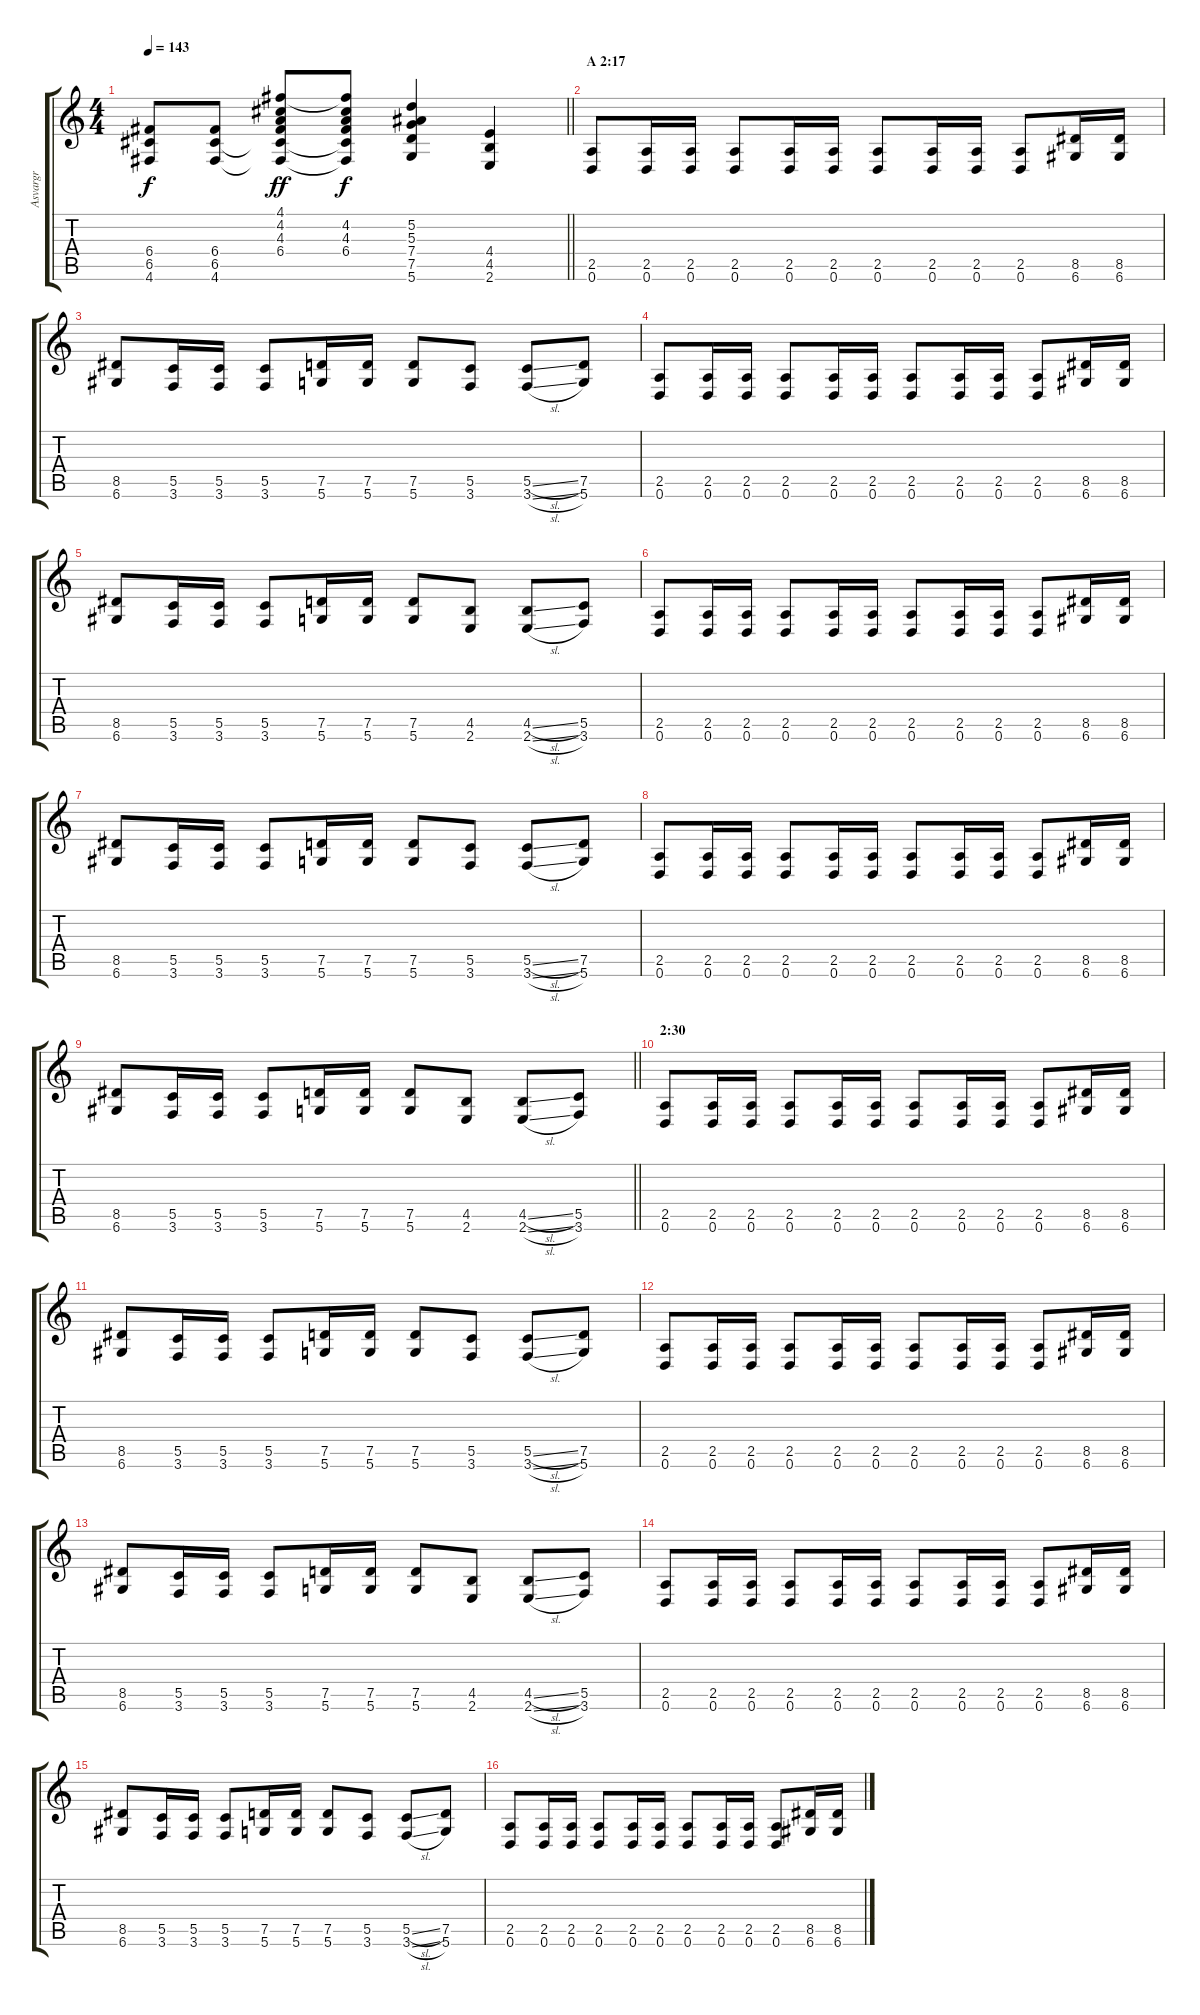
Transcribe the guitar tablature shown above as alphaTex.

\track ("Asvargr" "Asvargr") {instrument distortionguitar}
\staff {score tabs}
\tuning (D4 A3 F3 C3 G2 D2) {hide}
\ts (4 4)
\tempo 143
\clef g2
\barLineRight lightlight
\ks c
(6.4 6.5 4.6).8{dy f} (6.4 6.5 4.6).8 (4.1 4.2 4.3 6.4 6.5{t} 4.6{t}).8{dy ff} (4.1{t} 4.2 4.3 6.4 6.5{t} 4.6{t}).8{dy f} (5.2 5.3 7.4 7.5 5.6).4 (4.4 4.5 2.6).4 |
\section ("" "A 2:17")
(2.5 0.6).8 (2.5 0.6).16 (2.5 0.6).16 (2.5 0.6).8 (2.5 0.6).16 (2.5 0.6).16 (2.5 0.6).8 (2.5 0.6).16 (2.5 0.6).16 (2.5 0.6).8 (8.5 6.6).16 (8.5 6.6).16 |
(8.5 6.6).8 (5.5 3.6).16 (5.5 3.6).16 (5.5 3.6).8 (7.5 5.6).16 (7.5 5.6).16 (7.5 5.6).8 (5.5 3.6).8 (5.5{sl} 3.6{sl}).8 (7.5 5.6).8 |
(2.5 0.6).8 (2.5 0.6).16 (2.5 0.6).16 (2.5 0.6).8 (2.5 0.6).16 (2.5 0.6).16 (2.5 0.6).8 (2.5 0.6).16 (2.5 0.6).16 (2.5 0.6).8 (8.5 6.6).16 (8.5 6.6).16 |
(8.5 6.6).8 (5.5 3.6).16 (5.5 3.6).16 (5.5 3.6).8 (7.5 5.6).16 (7.5 5.6).16 (7.5 5.6).8 (4.5 2.6).8 (4.5{sl} 2.6{sl}).8 (5.5 3.6).8 |
(2.5 0.6).8 (2.5 0.6).16 (2.5 0.6).16 (2.5 0.6).8 (2.5 0.6).16 (2.5 0.6).16 (2.5 0.6).8 (2.5 0.6).16 (2.5 0.6).16 (2.5 0.6).8 (8.5 6.6).16 (8.5 6.6).16 |
(8.5 6.6).8 (5.5 3.6).16 (5.5 3.6).16 (5.5 3.6).8 (7.5 5.6).16 (7.5 5.6).16 (7.5 5.6).8 (5.5 3.6).8 (5.5{sl} 3.6{sl}).8 (7.5 5.6).8 |
(2.5 0.6).8 (2.5 0.6).16 (2.5 0.6).16 (2.5 0.6).8 (2.5 0.6).16 (2.5 0.6).16 (2.5 0.6).8 (2.5 0.6).16 (2.5 0.6).16 (2.5 0.6).8 (8.5 6.6).16 (8.5 6.6).16 |
\barLineRight lightlight
(8.5 6.6).8 (5.5 3.6).16 (5.5 3.6).16 (5.5 3.6).8 (7.5 5.6).16 (7.5 5.6).16 (7.5 5.6).8 (4.5 2.6).8 (4.5{sl} 2.6{sl}).8 (5.5 3.6).8 |
\section ("" "2:30")
(2.5 0.6).8 (2.5 0.6).16 (2.5 0.6).16 (2.5 0.6).8 (2.5 0.6).16 (2.5 0.6).16 (2.5 0.6).8 (2.5 0.6).16 (2.5 0.6).16 (2.5 0.6).8 (8.5 6.6).16 (8.5 6.6).16 |
(8.5 6.6).8 (5.5 3.6).16 (5.5 3.6).16 (5.5 3.6).8 (7.5 5.6).16 (7.5 5.6).16 (7.5 5.6).8 (5.5 3.6).8 (5.5{sl} 3.6{sl}).8 (7.5 5.6).8 |
(2.5 0.6).8 (2.5 0.6).16 (2.5 0.6).16 (2.5 0.6).8 (2.5 0.6).16 (2.5 0.6).16 (2.5 0.6).8 (2.5 0.6).16 (2.5 0.6).16 (2.5 0.6).8 (8.5 6.6).16 (8.5 6.6).16 |
(8.5 6.6).8 (5.5 3.6).16 (5.5 3.6).16 (5.5 3.6).8 (7.5 5.6).16 (7.5 5.6).16 (7.5 5.6).8 (4.5 2.6).8 (4.5{sl} 2.6{sl}).8 (5.5 3.6).8 |
(2.5 0.6).8 (2.5 0.6).16 (2.5 0.6).16 (2.5 0.6).8 (2.5 0.6).16 (2.5 0.6).16 (2.5 0.6).8 (2.5 0.6).16 (2.5 0.6).16 (2.5 0.6).8 (8.5 6.6).16 (8.5 6.6).16 |
(8.5 6.6).8 (5.5 3.6).16 (5.5 3.6).16 (5.5 3.6).8 (7.5 5.6).16 (7.5 5.6).16 (7.5 5.6).8 (5.5 3.6).8 (5.5{sl} 3.6{sl}).8 (7.5 5.6).8 |
(2.5 0.6).8 (2.5 0.6).16 (2.5 0.6).16 (2.5 0.6).8 (2.5 0.6).16 (2.5 0.6).16 (2.5 0.6).8 (2.5 0.6).16 (2.5 0.6).16 (2.5 0.6).8 (8.5 6.6).16 (8.5 6.6).16
